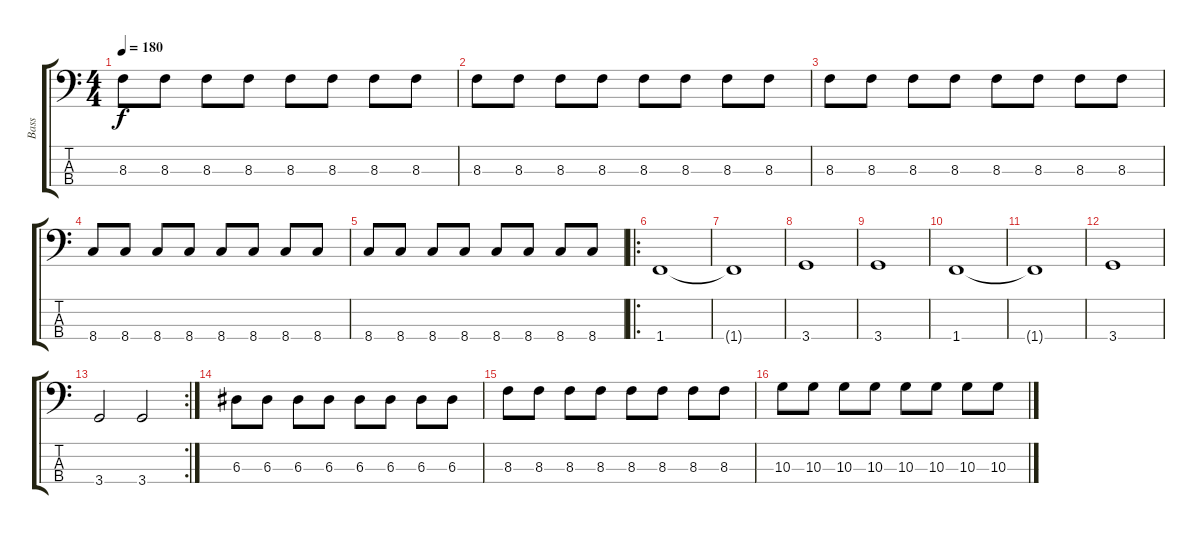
\track ("Bass" "Bass") {instrument electricbassfinger}
\staff {score tabs}
\tuning (G2 D2 A1 E1) {hide}
\ts (4 4)
\tempo 180
\clef f4
\ks c
8.3.8{dy f} 8.3.8 8.3.8 8.3.8 8.3.8 8.3.8 8.3.8 8.3.8 |
8.3.8 8.3.8 8.3.8 8.3.8 8.3.8 8.3.8 8.3.8 8.3.8 |
8.3.8 8.3.8 8.3.8 8.3.8 8.3.8 8.3.8 8.3.8 8.3.8 |
8.4.8 8.4.8 8.4.8 8.4.8 8.4.8 8.4.8 8.4.8 8.4.8 |
8.4.8 8.4.8 8.4.8 8.4.8 8.4.8 8.4.8 8.4.8 8.4.8 |
\ro
1.4.1 |
1.4{t}.1 |
3.4.1 |
3.4.1 |
1.4.1 |
1.4{t}.1 |
3.4.1 |
\rc 2
3.4.2 3.4.2 |
6.3.8 6.3.8 6.3.8 6.3.8 6.3.8 6.3.8 6.3.8 6.3.8 |
8.3.8 8.3.8 8.3.8 8.3.8 8.3.8 8.3.8 8.3.8 8.3.8 |
10.3.8 10.3.8 10.3.8 10.3.8 10.3.8 10.3.8 10.3.8 10.3.8
